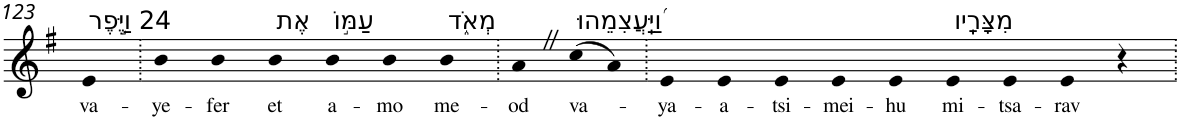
**kern	**text
*part1	*part1
*staff1	*staff1
*I"Piano	*
*I'Pno	*
!!LO:PB:g=z
*clefG2	*
*k[f#]	*
*G:	*
=123	=123
!LO:TX:a:t=24 וַיֶּ֣פֶר	!
!	!LO:LY:b
4e	va-
=124.	=124.
!	!LO:LY:b
4b	-ye-
!	!LO:LY:b
4b	-fer
!LO:TX:a:t=אֶת	!
!	!LO:LY:b
4b	et
!LO:TX:a:t=עַמּ֣וֹ	!
!	!LO:LY:b
4b	a-
!	!LO:LY:b
4b	-mo
!LO:TX:a:t=מְאֹ֑ד	!
!	!LO:LY:b
4b	me-
=125.	=125.
!	!LO:LY:b
4aZ	-od
!LO:TX:a:t=וַ֝יַּֽעֲצִמֵהוּ	!
!	!LO:LY:b
(>8cc	va-
8a)	.
=126.	=126.
!	!LO:LY:b
4e	-ya-
!	!LO:LY:b
4e	-a-
!	!LO:LY:b
4e	-tsi-
!	!LO:LY:b
4e	-mei-
!	!LO:LY:b
4e	-hu
!LO:TX:a:t=מִצָּרָֽיו	!
!	!LO:LY:b
4e	mi-
!	!LO:LY:b
4e	-tsa-
!	!LO:LY:b
4e	-rav
4r	.
=.	=.
*-	*-
